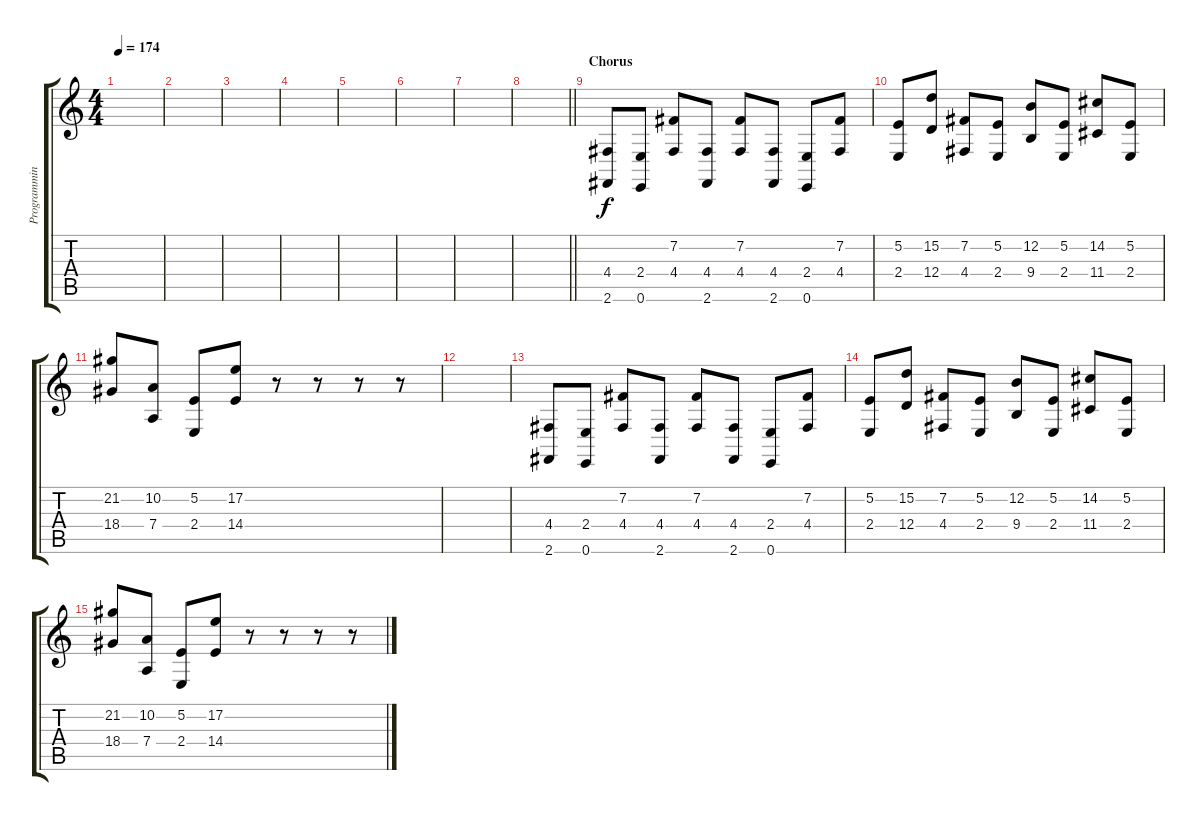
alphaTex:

\track ("Programming" "Programmin") {instrument lead2sawtooth}
\staff {score tabs}
\tuning (E4 B3 G3 D3 A2 E2) {hide}
\ts (4 4)
\tempo 174
\clef g2
\ks c
|
|
|
|
|
|
|
\barLineRight lightlight
|
\section ("" "Chorus")
(4.4 2.6).8 (2.4 0.6).8 (7.2 4.4).8 (4.4 2.6).8 (7.2 4.4).8 (4.4 2.6).8 (2.4 0.6).8 (7.2 4.4).8 |
(5.2 2.4).8 (15.2 12.4).8 (7.2 4.4).8 (5.2 2.4).8 (12.2 9.4).8 (5.2 2.4).8 (14.2 11.4).8 (5.2 2.4).8 |
(21.2 18.4).8 (10.2 7.4).8 (5.2 2.4).8 (17.2 14.4).8 r.8 r.8 r.8 r.8 |
|
(4.4 2.6).8 (2.4 0.6).8 (7.2 4.4).8 (4.4 2.6).8 (7.2 4.4).8 (4.4 2.6).8 (2.4 0.6).8 (7.2 4.4).8 |
(5.2 2.4).8 (15.2 12.4).8 (7.2 4.4).8 (5.2 2.4).8 (12.2 9.4).8 (5.2 2.4).8 (14.2 11.4).8 (5.2 2.4).8 |
(21.2 18.4).8 (10.2 7.4).8 (5.2 2.4).8 (17.2 14.4).8 r.8 r.8 r.8 r.8
